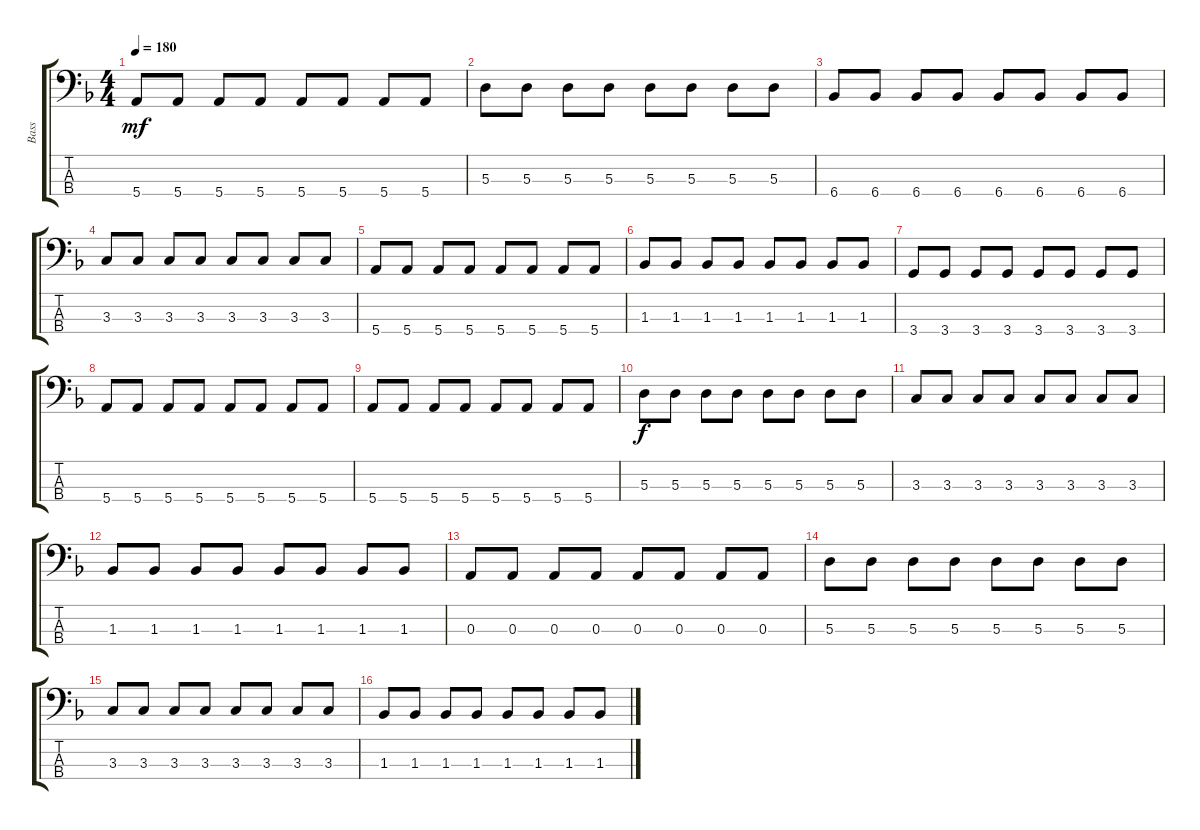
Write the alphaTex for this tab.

\track ("Bass" "Bass") {instrument electricbassfinger}
\staff {score tabs}
\tuning (G2 D2 A1 E1) {hide}
\ts (4 4)
\tempo 180
\clef f4
\ks dminor
5.4.8{dy mf} 5.4.8 5.4.8 5.4.8 5.4.8 5.4.8 5.4.8 5.4.8 |
5.3.8 5.3.8 5.3.8 5.3.8 5.3.8 5.3.8 5.3.8 5.3.8 |
6.4.8 6.4.8 6.4.8 6.4.8 6.4.8 6.4.8 6.4.8 6.4.8 |
3.3.8 3.3.8 3.3.8 3.3.8 3.3.8 3.3.8 3.3.8 3.3.8 |
5.4.8 5.4.8 5.4.8 5.4.8 5.4.8 5.4.8 5.4.8 5.4.8 |
1.3.8 1.3.8 1.3.8 1.3.8 1.3.8 1.3.8 1.3.8 1.3.8 |
3.4.8 3.4.8 3.4.8 3.4.8 3.4.8 3.4.8 3.4.8 3.4.8 |
5.4.8 5.4.8 5.4.8 5.4.8 5.4.8 5.4.8 5.4.8 5.4.8 |
5.4.8 5.4.8 5.4.8 5.4.8 5.4.8 5.4.8 5.4.8 5.4.8 |
5.3.8{dy f} 5.3.8 5.3.8 5.3.8 5.3.8 5.3.8 5.3.8 5.3.8 |
3.3.8 3.3.8 3.3.8 3.3.8 3.3.8 3.3.8 3.3.8 3.3.8 |
1.3.8 1.3.8 1.3.8 1.3.8 1.3.8 1.3.8 1.3.8 1.3.8 |
0.3.8 0.3.8 0.3.8 0.3.8 0.3.8 0.3.8 0.3.8 0.3.8 |
5.3.8 5.3.8 5.3.8 5.3.8 5.3.8 5.3.8 5.3.8 5.3.8 |
3.3.8 3.3.8 3.3.8 3.3.8 3.3.8 3.3.8 3.3.8 3.3.8 |
1.3.8 1.3.8 1.3.8 1.3.8 1.3.8 1.3.8 1.3.8 1.3.8
